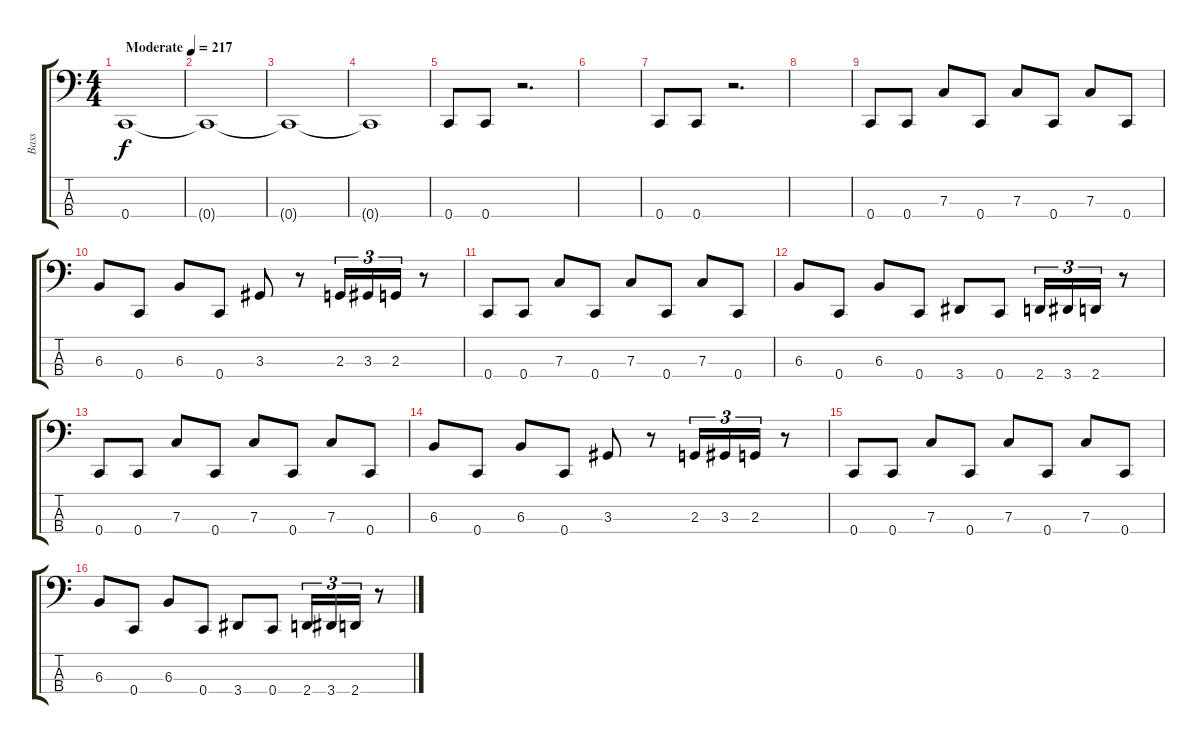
\track ("Bass" "Bass") {instrument electricbasspick}
\staff {score tabs}
\tuning (Eb2 Bb1 F1 C1) {hide}
\ts (4 4)
\tempo (217 "Moderate")
\clef f4
\ks c
0.4.1{dy f instrument electricbasspick} |
0.4{t}.1 |
0.4{t}.1 |
0.4{t}.1 |
0.4.8 0.4.8 r.2{d} |
|
0.4.8 0.4.8 r.2{d} |
|
0.4.8 0.4.8 7.3.8 0.4.8 7.3.8 0.4.8 7.3.8 0.4.8 |
6.3.8 0.4.8 6.3.8 0.4.8 3.3.8 r.8 2.3.16{tu (3 2)} 3.3.16{tu (3 2)} 2.3.16{tu (3 2)} r.8 |
0.4.8 0.4.8 7.3.8 0.4.8 7.3.8 0.4.8 7.3.8 0.4.8 |
6.3.8 0.4.8 6.3.8 0.4.8 3.4.8 0.4.8 2.4.16{tu (3 2)} 3.4.16{tu (3 2)} 2.4.16{tu (3 2)} r.8 |
0.4.8 0.4.8 7.3.8 0.4.8 7.3.8 0.4.8 7.3.8 0.4.8 |
6.3.8 0.4.8 6.3.8 0.4.8 3.3.8 r.8 2.3.16{tu (3 2)} 3.3.16{tu (3 2)} 2.3.16{tu (3 2)} r.8 |
0.4.8 0.4.8 7.3.8 0.4.8 7.3.8 0.4.8 7.3.8 0.4.8 |
6.3.8 0.4.8 6.3.8 0.4.8 3.4.8 0.4.8 2.4.16{tu (3 2)} 3.4.16{tu (3 2)} 2.4.16{tu (3 2)} r.8
